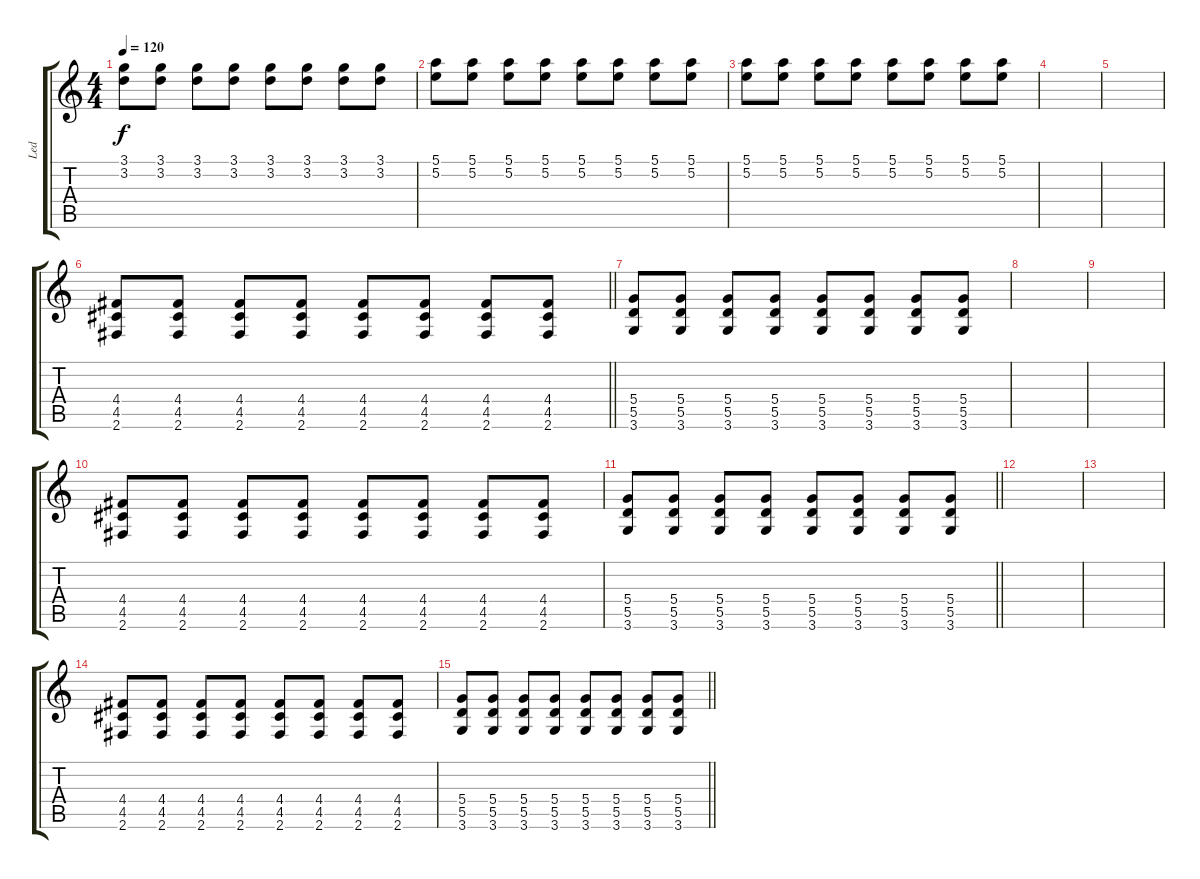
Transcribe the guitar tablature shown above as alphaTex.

\track ("Led" "Led") {instrument overdrivenguitar}
\staff {score tabs}
\tuning (E4 B3 G3 D3 A2 E2) {hide}
\ts (4 4)
\tempo 120
\clef g2
\ks c
(3.1 3.2).8{dy f} (3.1 3.2).8 (3.1 3.2).8 (3.1 3.2).8 (3.1 3.2).8 (3.1 3.2).8 (3.1 3.2).8 (3.1 3.2).8 |
(5.1 5.2).8 (5.1 5.2).8 (5.1 5.2).8 (5.1 5.2).8 (5.1 5.2).8 (5.1 5.2).8 (5.1 5.2).8 (5.1 5.2).8 |
(5.1 5.2).8 (5.1 5.2).8 (5.1 5.2).8 (5.1 5.2).8 (5.1 5.2).8 (5.1 5.2).8 (5.1 5.2).8 (5.1 5.2).8 |
|
|
\barLineRight lightlight
(4.4 4.5 2.6).8 (4.4 4.5 2.6).8 (4.4 4.5 2.6).8 (4.4 4.5 2.6).8 (4.4 4.5 2.6).8 (4.4 4.5 2.6).8 (4.4 4.5 2.6).8 (4.4 4.5 2.6).8 |
(5.4 5.5 3.6).8 (5.4 5.5 3.6).8 (5.4 5.5 3.6).8 (5.4 5.5 3.6).8 (5.4 5.5 3.6).8 (5.4 5.5 3.6).8 (5.4 5.5 3.6).8 (5.4 5.5 3.6).8 |
|
|
(4.4 4.5 2.6).8 (4.4 4.5 2.6).8 (4.4 4.5 2.6).8 (4.4 4.5 2.6).8 (4.4 4.5 2.6).8 (4.4 4.5 2.6).8 (4.4 4.5 2.6).8 (4.4 4.5 2.6).8 |
\barLineRight lightlight
(5.4 5.5 3.6).8 (5.4 5.5 3.6).8 (5.4 5.5 3.6).8 (5.4 5.5 3.6).8 (5.4 5.5 3.6).8 (5.4 5.5 3.6).8 (5.4 5.5 3.6).8 (5.4 5.5 3.6).8 |
|
|
(4.4 4.5 2.6).8 (4.4 4.5 2.6).8 (4.4 4.5 2.6).8 (4.4 4.5 2.6).8 (4.4 4.5 2.6).8 (4.4 4.5 2.6).8 (4.4 4.5 2.6).8 (4.4 4.5 2.6).8 |
\barLineRight lightlight
(5.4 5.5 3.6).8 (5.4 5.5 3.6).8 (5.4 5.5 3.6).8 (5.4 5.5 3.6).8 (5.4 5.5 3.6).8 (5.4 5.5 3.6).8 (5.4 5.5 3.6).8 (5.4 5.5 3.6).8
